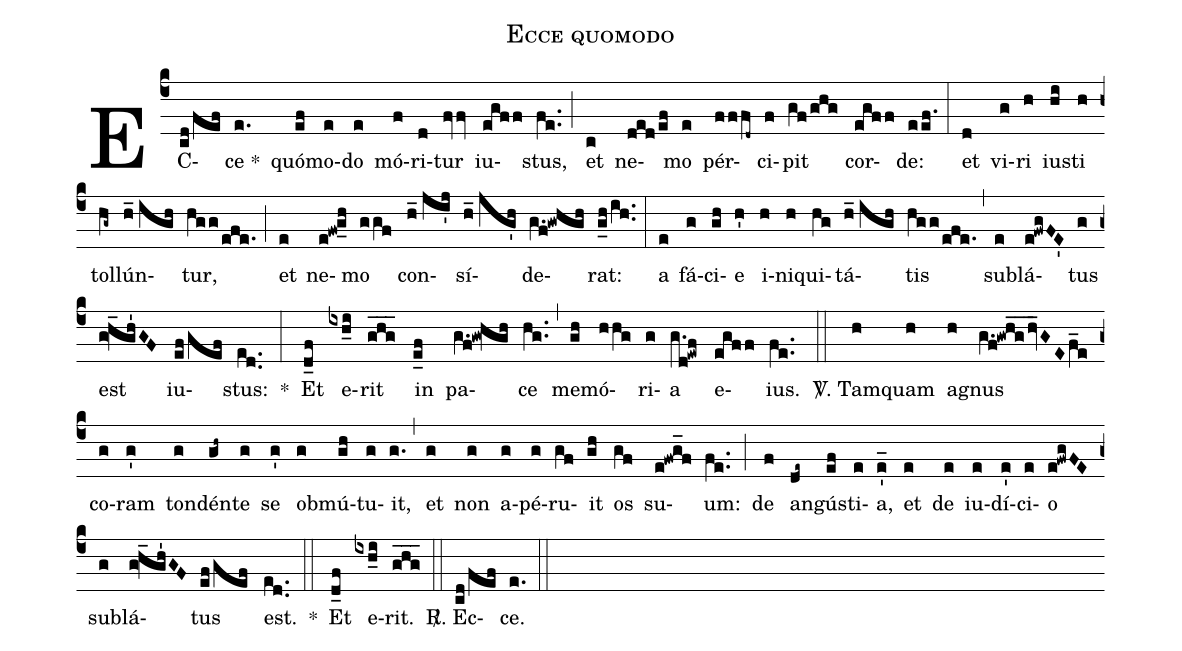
name:Ecce quomodo;
%%
(c4) EC(cd/fef)ce *(e.) quó(ef)mo(e)do(e) mó(f)ri(d)tur(fvv) iu(egff)stus,(fe..) (;) et(c) ne(ded/ef)mo(e) pér(ff/fd~)ci(f)pit(gf/ghg) cor(egff)de:(eef.) (:)
et(d) vi(g)ri(h) ius(hi)ti(h) tol(hg~)lún(h_//igh)tur,(hgg/efe.) (;) et(e) ne(e!fw!g_h)mo(ggf) con(h_//ji'j)sí(h_//jg'h)de(g.f!gwhgh)rat:(g_h/ih..) (:) a(e) fá(g)ci(gh)e(h') i(h)ni(h)qui(hg)tá(h_//igh)tis(hgg/efe.) (,) sub(e)lá(e!fwgFE')tus(g) est(g!h_gh'GF) iu(ef/gef)stus:(ed..) *(:)
Et (d_f) e(ixh_i)rit(ghg___) in(e_f) pa(g.f!gw!hgh)ce(hg..) (,) me(gh)mó(hhg)ri(g)a(g.d!ewf) e(egff)ius.(fe..) (::)


<sp>V/</sp>. Tam(h)quam(h) a(h)gnus(g.f!gwh_g_hv_GEf_e) co(g)ram(g') ton(g)dén(gh~)te(g) se(g') ob(g)mú(gh)tu(g)it,(g.) (,) et(g) non(g) a(g)pé(g)ru(gf)it(gh) os(gf) su(e!fwg_f)um:(fe..) (;) de(f) an(de~)gús(ef)ti(e)a,(e'_) et(e) de(e) iu(e)dí(e')ci(e)o(e!fwgFE) sub(g)lá(g!h_gh'GF)tus(ef/gef) est.(ed..) *(::) Et (d_f) e(ixh_i)rit.(ghg___) (::) <sp>R/</sp>. Ec(cd/fef)ce.(e.) (::)
